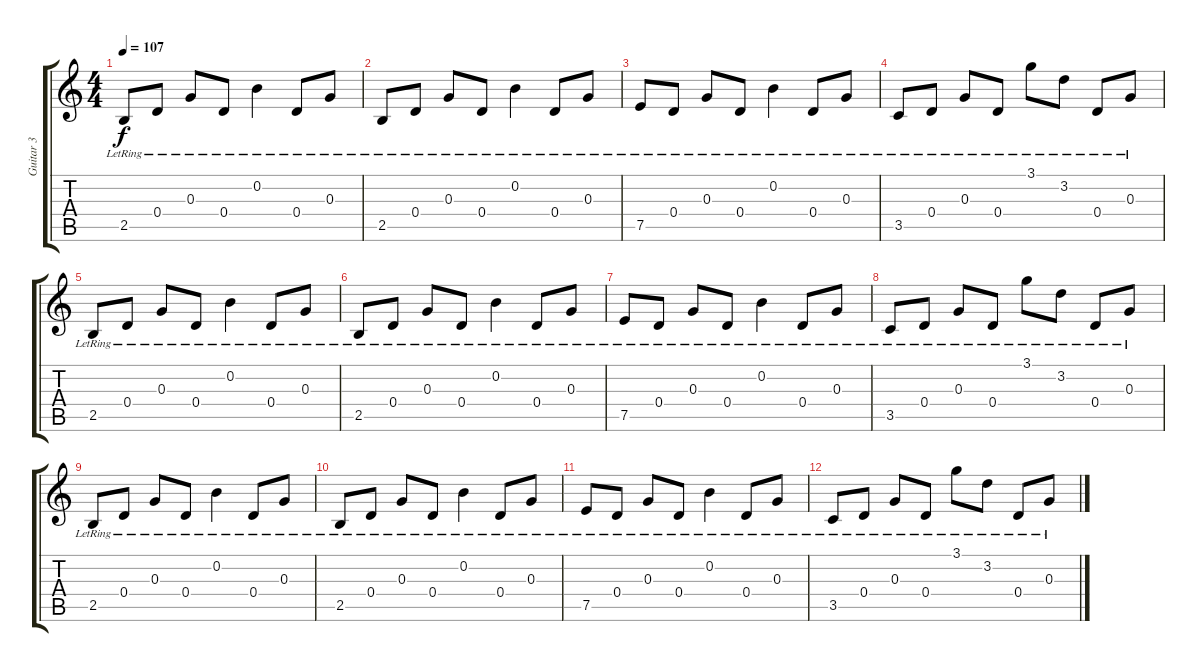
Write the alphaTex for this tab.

\track ("Guitar 3" "Guitar 3") {instrument electricguitarclean}
\staff {score tabs}
\tuning (E4 B3 G3 D3 A2 E2) {hide}
\ts (4 4)
\tempo 107
\clef g2
\ks c
2.5{lr}.8{dy f} 0.4{lr}.8 0.3{lr}.8 0.4{lr}.8 0.2{lr}.4 0.4{lr}.8 0.3{lr}.8 |
2.5{lr}.8 0.4{lr}.8 0.3{lr}.8 0.4{lr}.8 0.2{lr}.4 0.4{lr}.8 0.3{lr}.8 |
7.5{lr}.8 0.4{lr}.8 0.3{lr}.8 0.4{lr}.8 0.2{lr}.4 0.4{lr}.8 0.3{lr}.8 |
3.5{lr}.8 0.4{lr}.8 0.3{lr}.8 0.4{lr}.8 3.1{lr}.8 3.2{lr}.8 0.4{lr}.8 0.3{lr}.8 |
2.5{lr}.8 0.4{lr}.8 0.3{lr}.8 0.4{lr}.8 0.2{lr}.4 0.4{lr}.8 0.3{lr}.8 |
2.5{lr}.8 0.4{lr}.8 0.3{lr}.8 0.4{lr}.8 0.2{lr}.4 0.4{lr}.8 0.3{lr}.8 |
7.5{lr}.8 0.4{lr}.8 0.3{lr}.8 0.4{lr}.8 0.2{lr}.4 0.4{lr}.8 0.3{lr}.8 |
3.5{lr}.8 0.4{lr}.8 0.3{lr}.8 0.4{lr}.8 3.1{lr}.8 3.2{lr}.8 0.4{lr}.8 0.3{lr}.8 |
2.5{lr}.8 0.4{lr}.8 0.3{lr}.8 0.4{lr}.8 0.2{lr}.4 0.4{lr}.8 0.3{lr}.8 |
2.5{lr}.8 0.4{lr}.8 0.3{lr}.8 0.4{lr}.8 0.2{lr}.4 0.4{lr}.8 0.3{lr}.8 |
7.5{lr}.8 0.4{lr}.8 0.3{lr}.8 0.4{lr}.8 0.2{lr}.4 0.4{lr}.8 0.3{lr}.8 |
3.5{lr}.8 0.4{lr}.8 0.3{lr}.8 0.4{lr}.8 3.1{lr}.8 3.2{lr}.8 0.4{lr}.8 0.3{lr}.8
